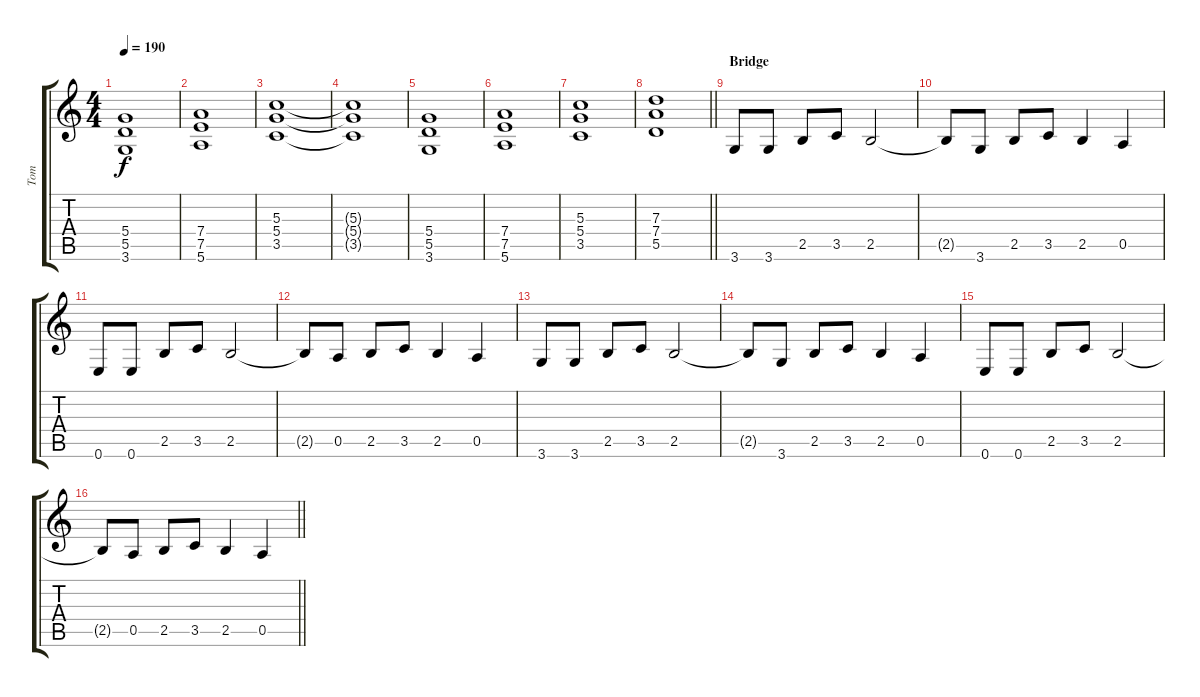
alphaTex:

\track ("Tom" "Tom") {instrument distortionguitar}
\staff {score tabs}
\tuning (E4 B3 G3 D3 A2 E2) {hide}
\ts (4 4)
\tempo 190
\clef g2
\ks c
(5.4 5.5 3.6).1{dy f} |
(7.4 7.5 5.6).1 |
(5.3 5.4 3.5).1 |
(5.3{t} 5.4{t} 3.5{t}).1 |
(5.4 5.5 3.6).1 |
(7.4 7.5 5.6).1 |
(5.3 5.4 3.5).1 |
\barLineRight lightlight
(7.3 7.4 5.5).1 |
\section ("" "Bridge")
3.6.8 3.6.8 2.5.8 3.5.8 2.5.2 |
2.5{t}.8 3.6.8 2.5.8 3.5.8 2.5.4 0.5.4 |
0.6.8 0.6.8 2.5.8 3.5.8 2.5.2 |
2.5{t}.8 0.5.8 2.5.8 3.5.8 2.5.4 0.5.4 |
3.6.8 3.6.8 2.5.8 3.5.8 2.5.2 |
2.5{t}.8 3.6.8 2.5.8 3.5.8 2.5.4 0.5.4 |
0.6.8 0.6.8 2.5.8 3.5.8 2.5.2 |
\barLineRight lightlight
2.5{t}.8 0.5.8 2.5.8 3.5.8 2.5.4 0.5.4
